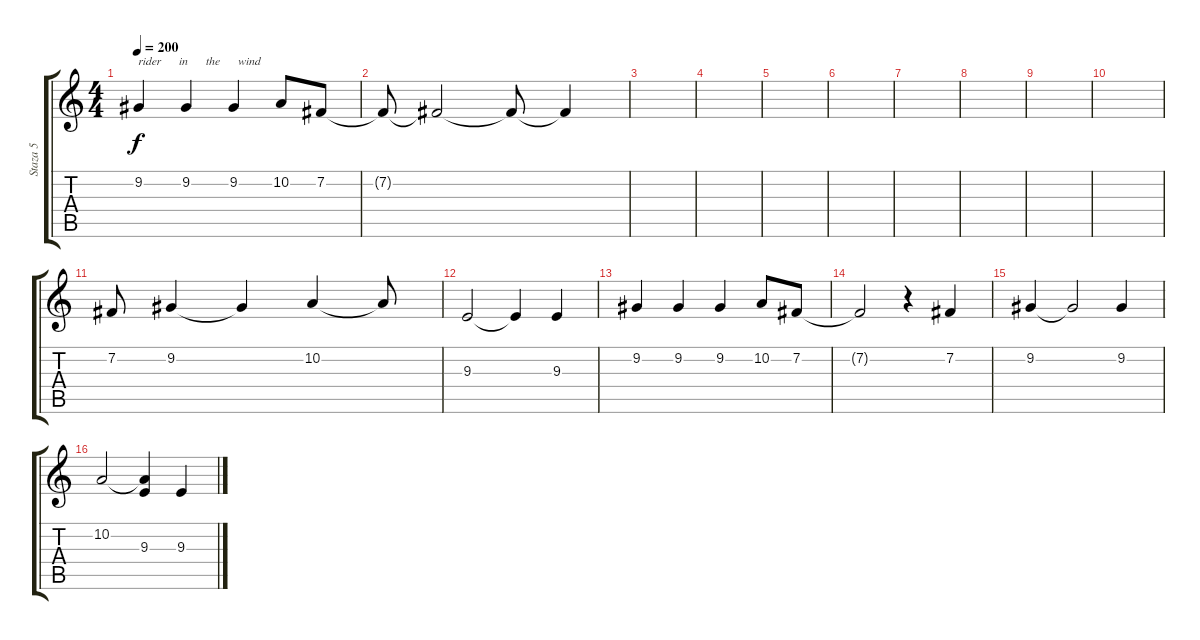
\track ("Staza 5" "Staza 5") {instrument lead1square}
\staff {score tabs}
\tuning (E4 B3 G3 D3 A2 E2) {hide}
\ts (4 4)
\tempo 200
\clef g2
\ks c
9.2.4{txt "rider      in      the      wind" dy f} 9.2.4 9.2.4 10.2.8 7.2.8 |
7.2{t}.8 7.2{t}.2 7.2{t}.8 7.2{t}.4 |
|
|
|
|
|
|
|
|
7.2.8 9.2.4 9.2{t}.4 10.2.4 10.2{t}.8 |
9.3.2 9.3{t}.4 9.3.4 |
9.2.4 9.2.4 9.2.4 10.2.8 7.2.8 |
7.2{t}.2 r.4 7.2.4 |
9.2.4 9.2{t}.2 9.2.4 |
10.2.2 (10.2{t} 9.3).4 9.3.4
